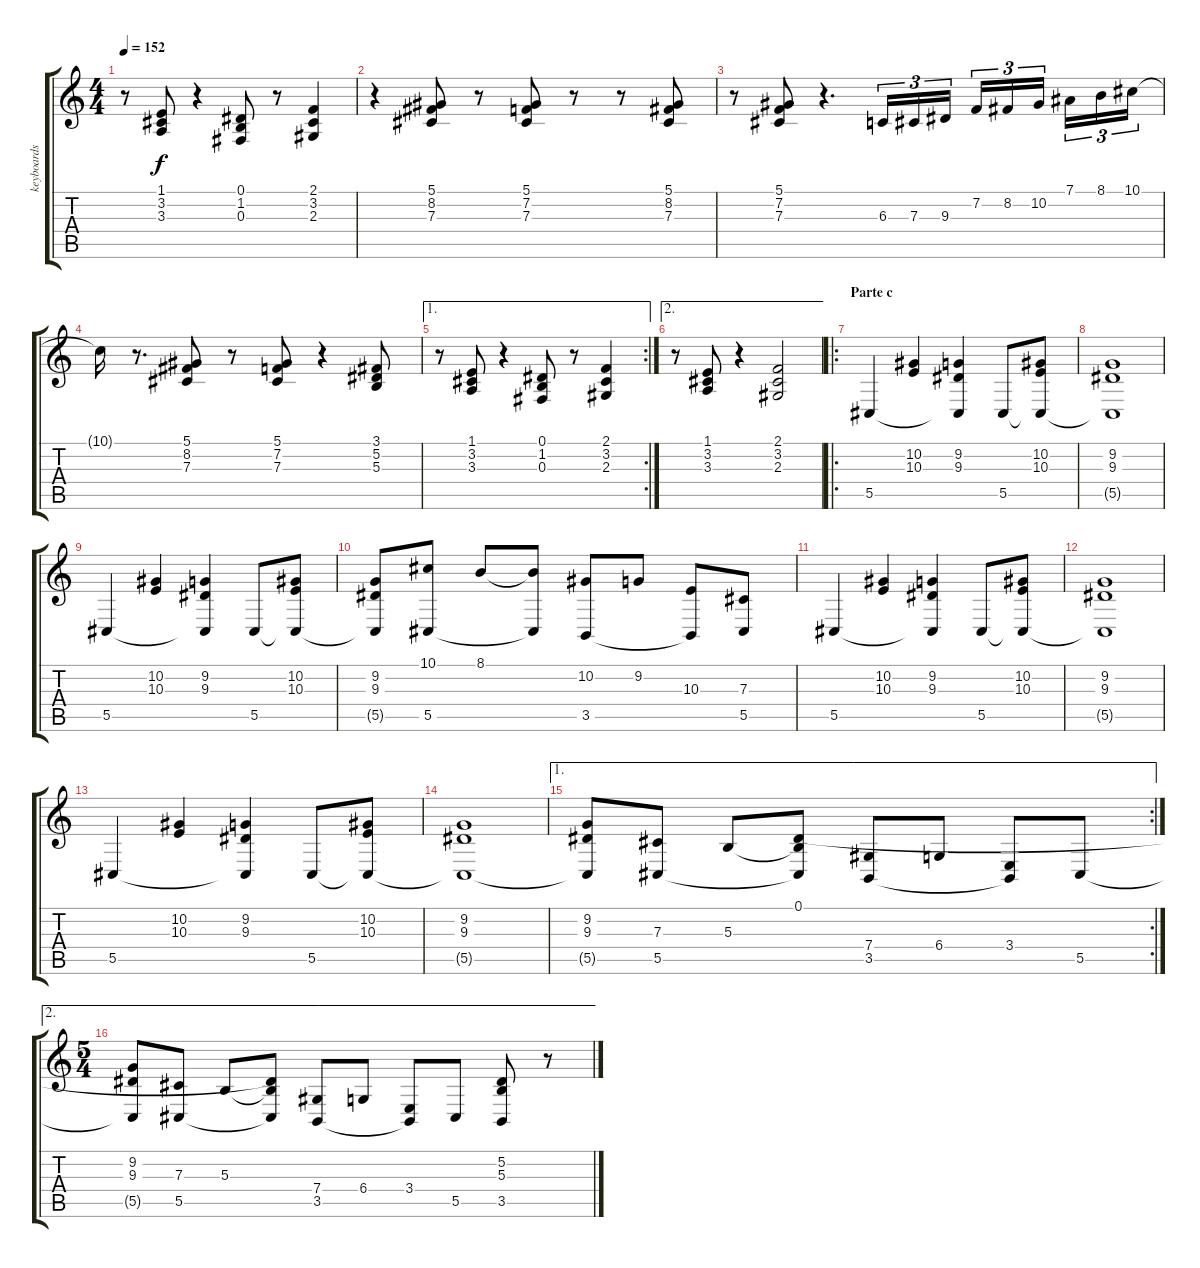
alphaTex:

\track ("keyboards" "keyboards") {instrument stringensemble1}
\staff {score tabs}
\tuning (Eb4 Bb3 Gb3 Db3 Ab2 Eb2) {hide}
\ts (4 4)
\tempo 152
\clef g2
\ks c
r.8{dy f} (1.1 3.2 3.3).8 r.4 (0.1 1.2 0.3).8 r.8 (2.1 3.2 2.3).4 |
r.4 (5.1 8.2 7.3).8 r.8 (5.1 7.2 7.3).8 r.8 r.8 (5.1 8.2 7.3).8 |
r.8 (5.1 7.2 7.3).8 r.4{d} 6.3.16{tu (3 2)} 7.3.16{tu (3 2)} 9.3.16{tu (3 2)} 7.2.16{tu (3 2)} 8.2.16{tu (3 2)} 10.2.16{tu (3 2)} 7.1.16{tu (3 2)} 8.1.16{tu (3 2)} 10.1.16{tu (3 2)} |
10.1{t}.16 r.8{d} (5.1 8.2 7.3).8 r.8 (5.1 7.2 7.3).8 r.4 (3.1 5.2 5.3).8 |
\ae 1
\rc 2
r.8 (1.1 3.2 3.3).8 r.4 (0.1 1.2 0.3).8 r.8 (2.1 3.2 2.3).4 |
\ae 2
r.8 (1.1 3.2 3.3).8 r.4 (2.1 3.2 2.3).2 |
\ro
\section ("" "Parte c")
5.5.4 (10.2 10.3).4 (9.2 9.3 5.5{t}).4 5.5.8 (10.2 10.3 5.5{t}).8 |
(9.2 9.3 5.5{t}).1 |
5.5.4 (10.2 10.3).4 (9.2 9.3 5.5{t}).4 5.5.8 (10.2 10.3 5.5{t}).8 |
(9.2 9.3 5.5{t}).8 (10.1 5.5).8 8.1.8 (8.1{t} 5.5{t}).8 (10.2 3.5).8 9.2.8 (10.3 3.5{t}).8 (7.3 5.5).8 |
5.5.4 (10.2 10.3).4 (9.2 9.3 5.5{t}).4 5.5.8 (10.2 10.3 5.5{t}).8 |
(9.2 9.3 5.5{t}).1 |
5.5.4 (10.2 10.3).4 (9.2 9.3 5.5{t}).4 5.5.8 (10.2 10.3 5.5{t}).8 |
(9.2 9.3 5.5{t}).1 |
\ae 1
\rc 2
(9.2 9.3 5.5{t}).8 (7.3 5.5).8 5.3.8 (0.1 5.3{t} 5.5{t}).8 (7.4 3.5).8 6.4.8 (3.4 3.5{t}).8 5.5.8 |
\ae 2
\ts (5 4)
(9.2 9.3 5.5{t}).8 (7.3 5.5).8 5.3.8 (0.1{t} 5.3{t} 5.5{t}).8 (7.4 3.5).8 6.4.8 (3.4 3.5{t}).8 5.5.8 (5.2 5.3 3.5).8 r.8
